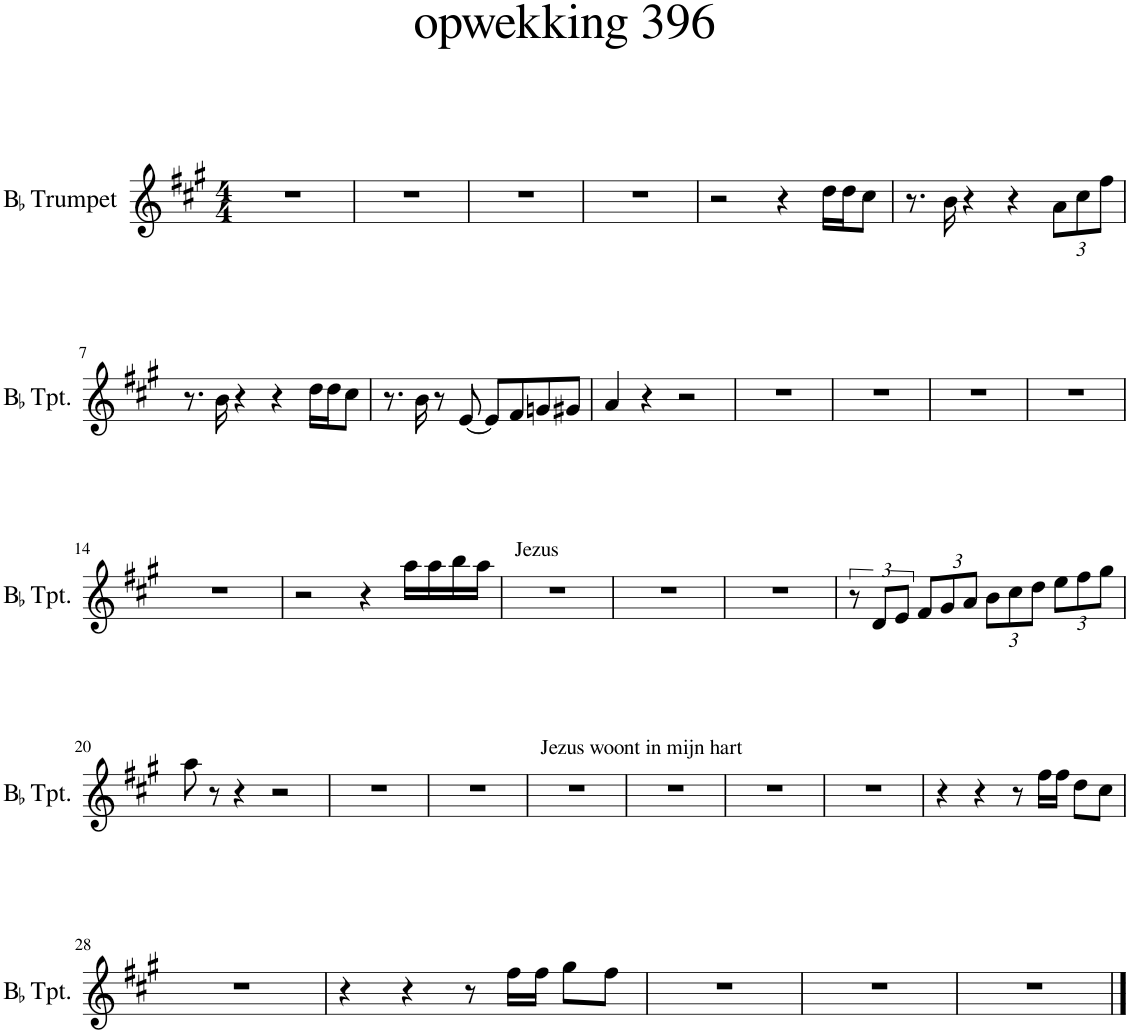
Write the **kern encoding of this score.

**kern
*part1
*staff1
*I"BaccidentalFlat Trumpet
*I'BaccidentalFlat Tpt.
*clefG2
*Trd1c2
*k[f#c#g#]
*M4/4
=1
1r
=2
1r
=3
1r
=4
1r
=5
2r
4r
16dd\LL
16dd\J
8cc#\J
=6
8.r
16b\
4r
4r
*Xbrackettup
12a\L
12cc#\
12ff#\J
!!LO:LB:g=z
=7
8.r
16b\
4r
4r
16dd\LL
16dd\J
8cc#\J
=8
8.r
16b\
8r
[8e/
8e/L]
8f#/
8gn/
8g#X/J
=9
4a/
4r
2r
=10
1r
=11
1r
=12
1r
=13
1r
!!LO:LB:g=z
=14
1r
=15
2r
4r
16aa\LL
16aa\
16bb\
16aa\JJ
=16
!LO:TX:a:t=Jezus
1r
=17
1r
=18
1r
=19
*brackettup
12r
12d/L
12e/J
*Xbrackettup
12f#/L
12g#/
12a/J
12b\L
12cc#\
12dd\J
12ee\L
12ff#\
12gg#\J
!!LO:LB:g=z
=20
8aa\
8r
4r
2r
=21
1r
=22
1r
=23
!LO:TX:a:t=Jezus woont in mijn hart
1r
=24
1r
=25
1r
=26
1r
=27
4r
4r
8r
16ff#\LL
16ff#\JJ
8dd\L
8cc#\J
!!LO:LB:g=z
=28
1r
=29
4r
4r
8r
16ff#\LL
16ff#\JJ
8gg#\L
8ff#\J
=30
1r
=31
1r
=32
1r
==
*-
